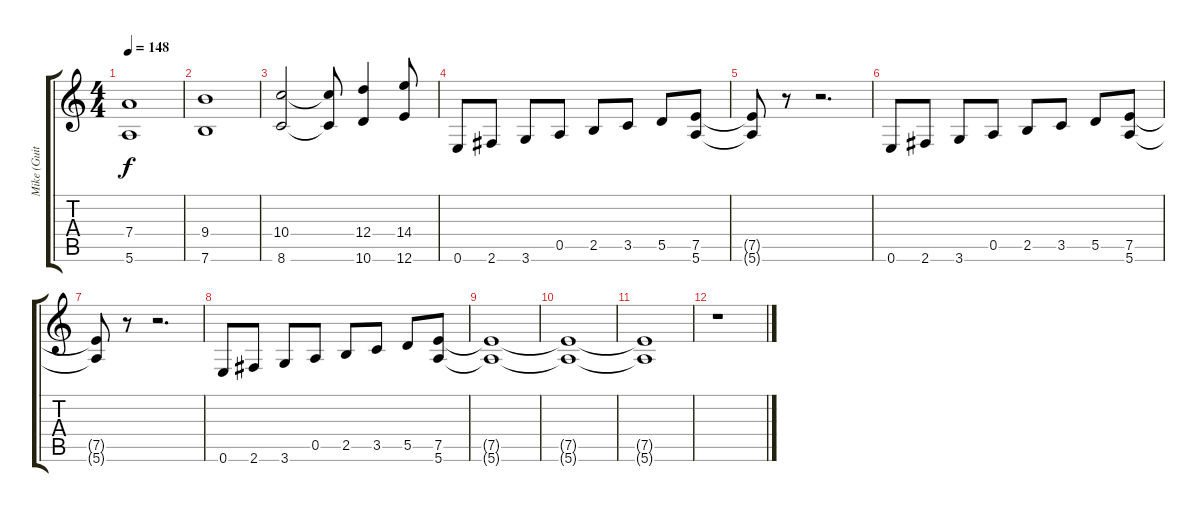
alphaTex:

\track ("Mike (Guitar)" "Mike (Guit") {instrument distortionguitar}
\staff {score tabs}
\tuning (E4 B3 G3 D3 A2 E2) {hide}
\ts (4 4)
\tempo 148
\clef g2
\ks c
(7.4 5.6).1{dy f} |
(9.4 7.6).1 |
(10.4 8.6).2 (10.4{t} 8.6{t}).8 (12.4 10.6).4 (14.4 12.6).8 |
0.6.8 2.6.8 3.6.8 0.5.8 2.5.8 3.5.8 5.5.8 (7.5 5.6).8 |
(7.5{t} 5.6{t}).8 r.8 r.2{d} |
0.6.8 2.6.8 3.6.8 0.5.8 2.5.8 3.5.8 5.5.8 (7.5 5.6).8 |
(7.5{t} 5.6{t}).8 r.8 r.2{d} |
0.6.8 2.6.8 3.6.8 0.5.8 2.5.8 3.5.8 5.5.8 (7.5 5.6).8 |
(7.5{t} 5.6{t}).1 |
(7.5{t} 5.6{t}).1{volume 0} |
(7.5{t} 5.6{t}).1 |
r.1{volume 13}
